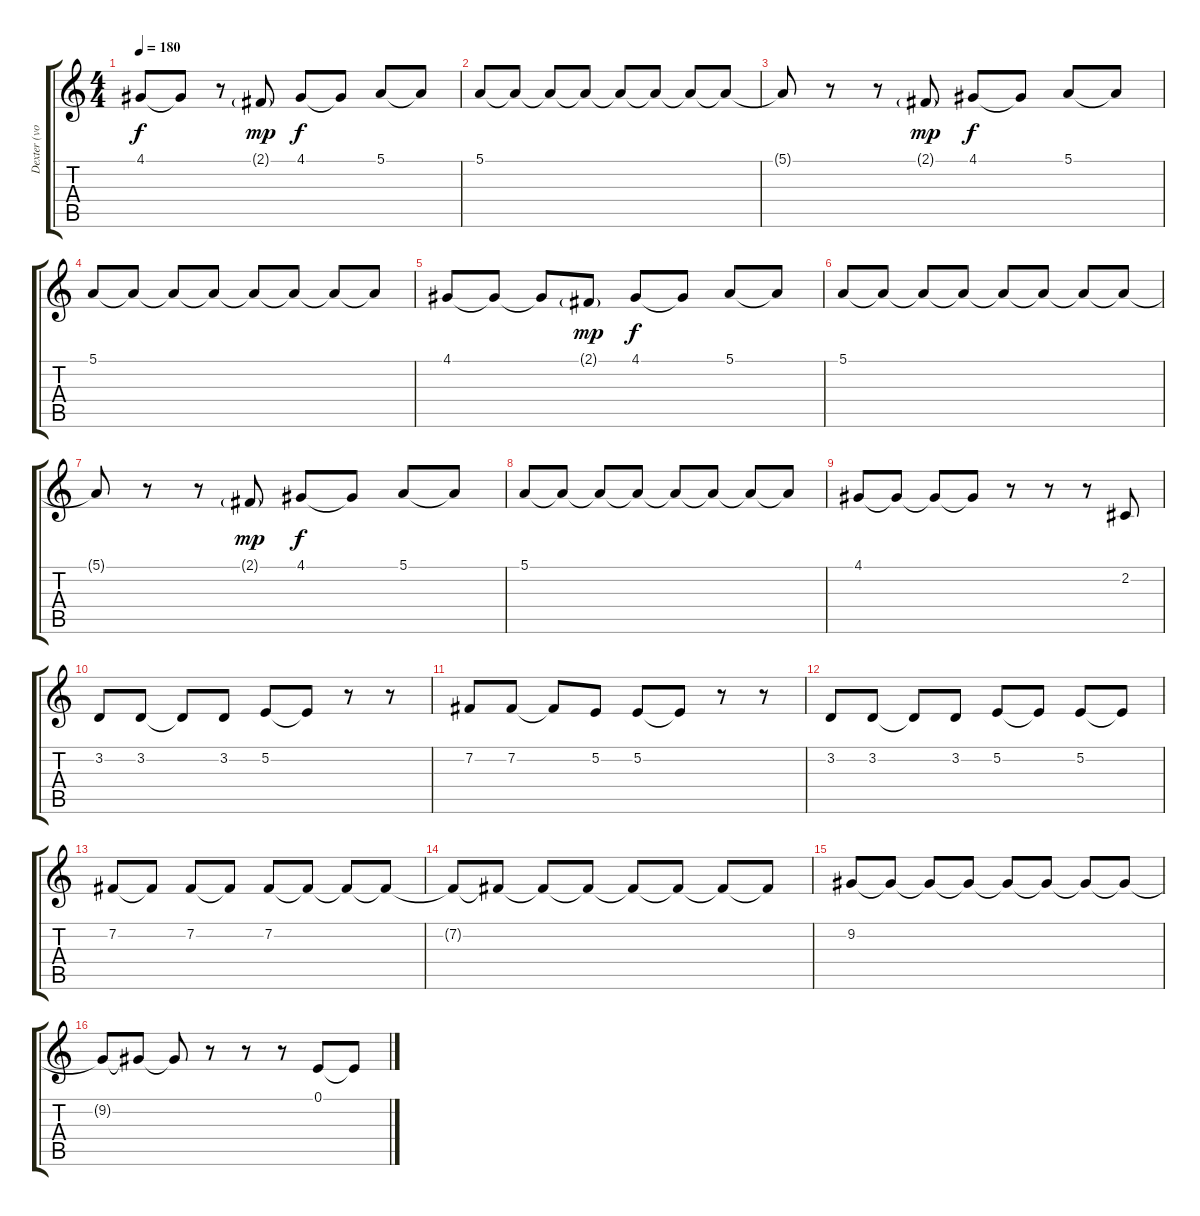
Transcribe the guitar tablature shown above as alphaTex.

\track ("Dexter (vocals)" "Dexter (vo") {instrument oboe}
\staff {score tabs}
\tuning (E4 B3 G3 D3 A2 E2) {hide}
\ts (4 4)
\tempo 180
\clef g2
\ks c
4.1.8{dy f} 4.1{t}.8 r.8 2.1{g}.8{dy mp} 4.1.8{dy f} 4.1{t}.8 5.1.8 5.1{t}.8 |
5.1.8 5.1{t}.8 5.1{t}.8 5.1{t}.8 5.1{t}.8 5.1{t}.8 5.1{t}.8 5.1{t}.8 |
5.1{t}.8 r.8 r.8 2.1{g}.8{dy mp} 4.1.8{dy f} 4.1{t}.8 5.1.8 5.1{t}.8 |
5.1.8 5.1{t}.8 5.1{t}.8 5.1{t}.8 5.1{t}.8 5.1{t}.8 5.1{t}.8 5.1{t}.8 |
4.1.8 4.1{t}.8 4.1{t}.8 2.1{g}.8{dy mp} 4.1.8{dy f} 4.1{t}.8 5.1.8 5.1{t}.8 |
5.1.8 5.1{t}.8 5.1{t}.8 5.1{t}.8 5.1{t}.8 5.1{t}.8 5.1{t}.8 5.1{t}.8 |
5.1{t}.8 r.8 r.8 2.1{g}.8{dy mp} 4.1.8{dy f} 4.1{t}.8 5.1.8 5.1{t}.8 |
5.1.8 5.1{t}.8 5.1{t}.8 5.1{t}.8 5.1{t}.8 5.1{t}.8 5.1{t}.8 5.1{t}.8 |
4.1.8 4.1{t}.8 4.1{t}.8 4.1{t}.8 r.8 r.8 r.8 2.2.8 |
3.2.8 3.2.8 3.2{t}.8 3.2.8 5.2.8 5.2{t}.8 r.8 r.8 |
7.2.8 7.2.8 7.2{t}.8 5.2.8 5.2.8 5.2{t}.8 r.8 r.8 |
3.2.8 3.2.8 3.2{t}.8 3.2.8 5.2.8 5.2{t}.8 5.2.8 5.2{t}.8 |
7.2.8 7.2{t}.8 7.2.8 7.2{t}.8 7.2.8 7.2{t}.8 7.2{t}.8 7.2{t}.8 |
7.2{t}.8 7.2{t}.8 7.2{t}.8 7.2{t}.8 7.2{t}.8 7.2{t}.8 7.2{t}.8 7.2{t}.8 |
9.2.8 9.2{t}.8 9.2{t}.8 9.2{t}.8 9.2{t}.8 9.2{t}.8 9.2{t}.8 9.2{t}.8 |
9.2{t}.8 9.2{t}.8 9.2{t}.8 r.8 r.8 r.8 0.1.8 0.1{t}.8
